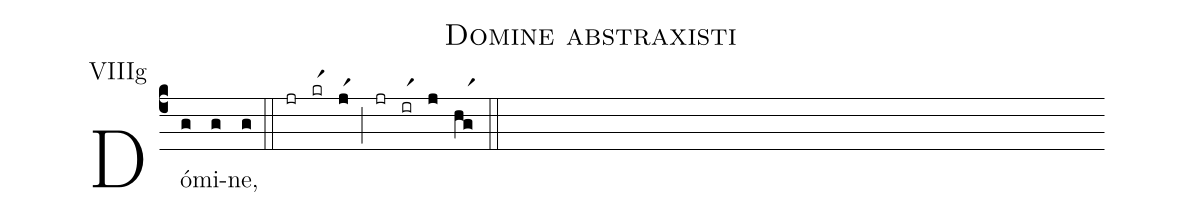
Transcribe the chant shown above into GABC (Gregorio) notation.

name: Domine abstraxisti;
office-part: Antiphona;
mode: 8;
annotation: VIIIg;
%%
(c4)Dó(g)mi(g)ne,(g) (::) (jr)(krr1)(jr1)(;)(jr)(irr1)(j)(hgr1)(::)
